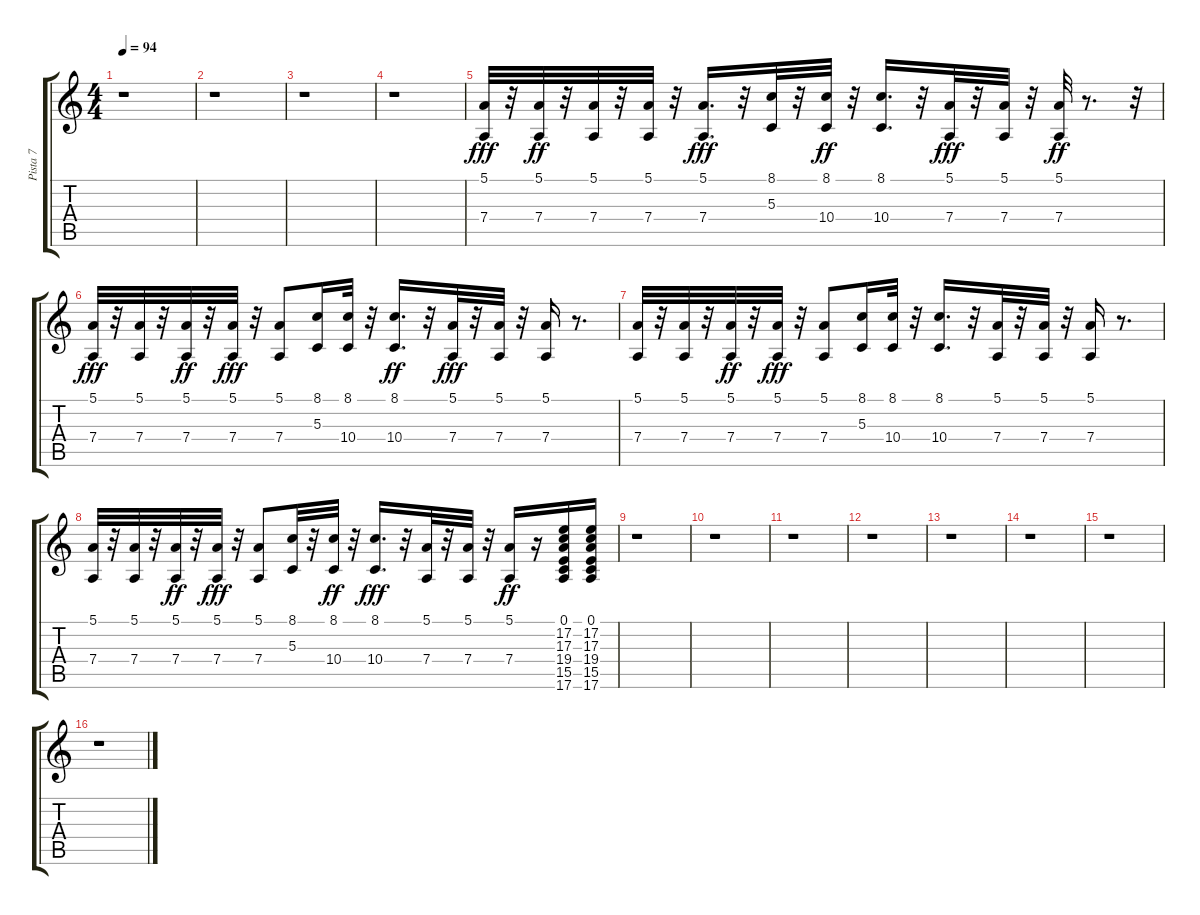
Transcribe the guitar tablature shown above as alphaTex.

\track ("Pista 7" "Pista 7") {instrument brasssection}
\staff {score tabs}
\tuning (E4 B3 G3 D3 A2 E2) {hide}
\ts (4 4)
\tempo 94
\clef g2
\ks c
r.1{dy fff} |
r.1 |
r.1 |
r.1 |
(5.1 7.4).32 r.32 (5.1 7.4).32{dy ff} r.32 (5.1 7.4).32 r.32 (5.1 7.4).32 r.32 (5.1 7.4).16{d dy fff} r.32 (8.1 5.3).32 r.32 (8.1 10.4).32{dy ff} r.32 (8.1 10.4).16{d} r.32 (5.1 7.4).32{dy fff} r.32 (5.1 7.4).32 r.32 (5.1 7.4).32{dy ff} r.8{d} r.32 |
(5.1 7.4).32{dy fff} r.32 (5.1 7.4).32 r.32 (5.1 7.4).32{dy ff} r.32 (5.1 7.4).32{dy fff} r.32 (5.1 7.4).8 (8.1 5.3).16 (8.1 10.4).32 r.32 (8.1 10.4).16{d dy ff} r.32 (5.1 7.4).32{dy fff} r.32 (5.1 7.4).32 r.32 (5.1 7.4).16 r.8{d} |
(5.1 7.4).32 r.32 (5.1 7.4).32 r.32 (5.1 7.4).32{dy ff} r.32 (5.1 7.4).32{dy fff} r.32 (5.1 7.4).8 (8.1 5.3).16 (8.1 10.4).32 r.32 (8.1 10.4).16{d} r.32 (5.1 7.4).32 r.32 (5.1 7.4).32 r.32 (5.1 7.4).16 r.8{d} |
(5.1 7.4).32 r.32 (5.1 7.4).32 r.32 (5.1 7.4).32{dy ff} r.32 (5.1 7.4).32{dy fff} r.32 (5.1 7.4).8 (8.1 5.3).32 r.32 (8.1 10.4).32{dy ff} r.32 (8.1 10.4).16{d dy fff} r.32 (5.1 7.4).32 r.32 (5.1 7.4).32 r.32 (5.1 7.4).16{dy ff} r.16 (0.1 17.2 17.3 19.4 15.5 17.6).16 (0.1 17.2 17.3 19.4 15.5 17.6).16 |
r.1 |
r.1 |
r.1 |
r.1 |
r.1 |
r.1 |
r.1 |
r.1
